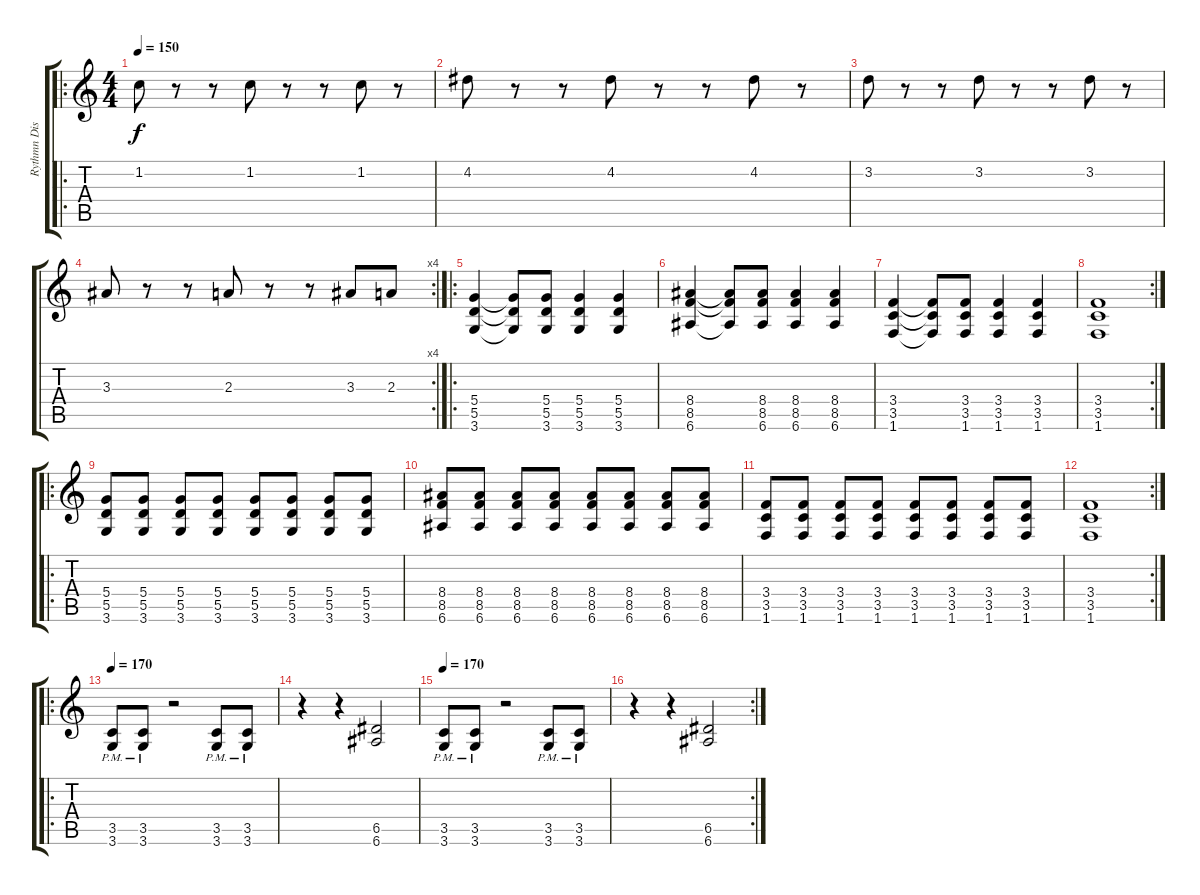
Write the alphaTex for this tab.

\track ("Rythmn Distortion" "Rythmn Dis") {instrument distortionguitar}
\staff {score tabs}
\tuning (E4 B3 G3 D3 A2 E2) {hide}
\ro
\ts (4 4)
\tempo 150
\clef g2
\ks c
1.2.8{dy f volume 13 balance 8 instrument distortionguitar} r.8 r.8 1.2.8 r.8 r.8 1.2.8 r.8 |
4.2.8 r.8 r.8 4.2.8 r.8 r.8 4.2.8 r.8 |
3.2.8 r.8 r.8 3.2.8 r.8 r.8 3.2.8 r.8 |
\rc 4
3.3.8 r.8 r.8 2.3.8 r.8 r.8 3.3.8 2.3.8 |
\ro
(5.4 5.5 3.6).4 (5.4{t} 5.5{t} 3.6{t}).8 (5.4 5.5 3.6).8 (5.4 5.5 3.6).4 (5.4 5.5 3.6).4 |
(8.4 8.5 6.6).4 (8.4{t} 8.5{t} 6.6{t}).8 (8.4 8.5 6.6).8 (8.4 8.5 6.6).4 (8.4 8.5 6.6).4 |
(3.4 3.5 1.6).4 (3.4{t} 3.5{t} 1.6{t}).8 (3.4 3.5 1.6).8 (3.4 3.5 1.6).4 (3.4 3.5 1.6).4 |
\rc 2
(3.4 3.5 1.6).1 |
\ro
(5.4 5.5 3.6).8 (5.4 5.5 3.6).8 (5.4 5.5 3.6).8 (5.4 5.5 3.6).8 (5.4 5.5 3.6).8 (5.4 5.5 3.6).8 (5.4 5.5 3.6).8 (5.4 5.5 3.6).8 |
(8.4 8.5 6.6).8 (8.4 8.5 6.6).8 (8.4 8.5 6.6).8 (8.4 8.5 6.6).8 (8.4 8.5 6.6).8 (8.4 8.5 6.6).8 (8.4 8.5 6.6).8 (8.4 8.5 6.6).8 |
(3.4 3.5 1.6).8 (3.4 3.5 1.6).8 (3.4 3.5 1.6).8 (3.4 3.5 1.6).8 (3.4 3.5 1.6).8 (3.4 3.5 1.6).8 (3.4 3.5 1.6).8 (3.4 3.5 1.6).8 |
\rc 2
(3.4 3.5 1.6).1 |
\ro
\tempo 170
(3.5{pm} 3.6{pm}).8 (3.5{pm} 3.6{pm}).8 r.2 (3.5{pm} 3.6{pm}).8 (3.5{pm} 3.6{pm}).8 |
r.4 r.4 (6.5 6.6).2 |
\tempo 170
(3.5{pm} 3.6{pm}).8 (3.5{pm} 3.6{pm}).8 r.2 (3.5{pm} 3.6{pm}).8 (3.5{pm} 3.6{pm}).8 |
\rc 2
r.4 r.4 (6.5 6.6).2
